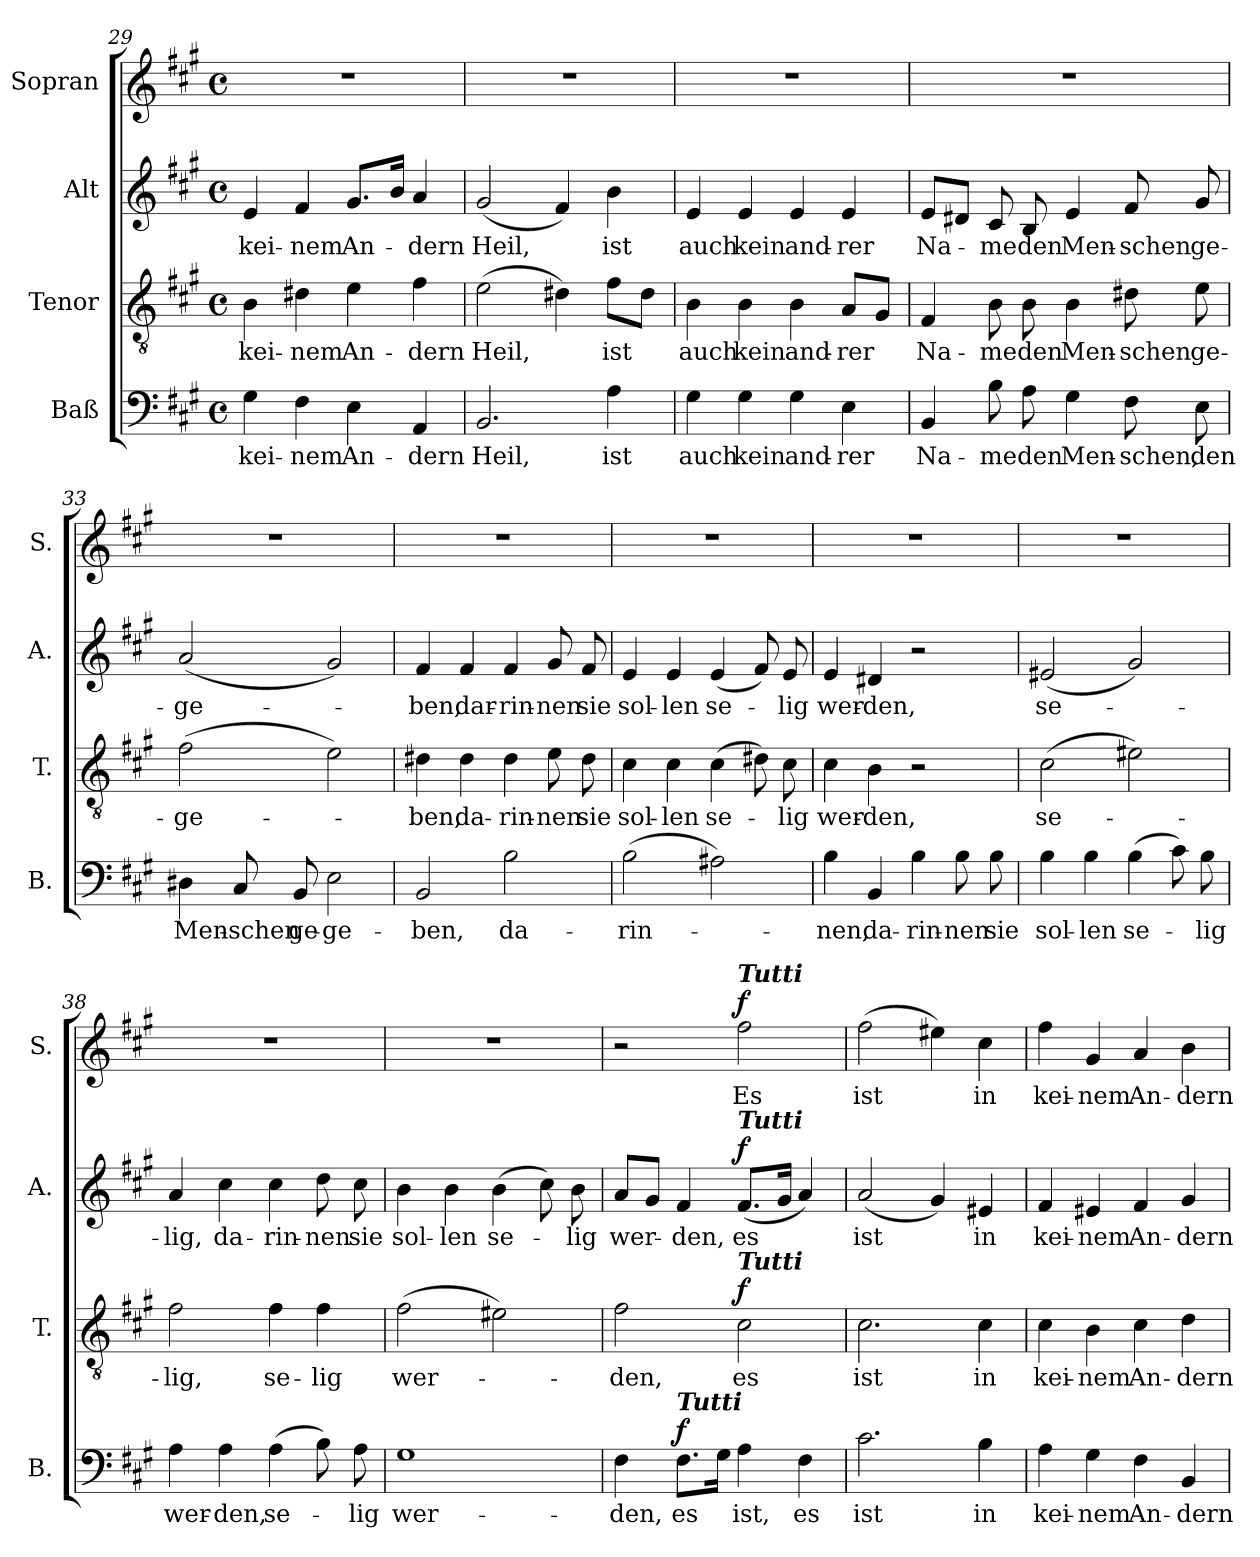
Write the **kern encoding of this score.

**kern	**text	**dynam	**kern	**text	**dynam	**kern	**text	**dynam	**kern	**text	**dynam
*part4	*part4	*part4	*part3	*part3	*part3	*part2	*part2	*part2	*part1	*part1	*part1
*staff4	*staff4	*staff4	*staff3	*staff3	*staff3	*staff2	*staff2	*staff2	*staff1	*staff1	*staff1
*I"Baß	*	*	*I"Tenor	*	*	*I"Alt	*	*	*I"Sopran	*	*
*I'B.	*	*	*I'T.	*	*	*I'A.	*	*	*I'S.	*	*
*clefF4	*	*	*clefGv2	*	*	*clefG2	*	*	*clefG2	*	*
*k[f#c#g#]	*	*	*k[f#c#g#]	*	*	*k[f#c#g#]	*	*	*k[f#c#g#]	*	*
*A:	*	*	*A:	*	*	*A:	*	*	*A:	*	*
*M4/4	*	*	*M4/4	*	*	*M4/4	*	*	*M4/4	*	*
*met(c)	*	*	*met(c)	*	*	*met(c)	*	*	*met(c)	*	*
=29	=29	=29	=29	=29	=29	=29	=29	=29	=29	=29	=29
!	!LO:LY:b	!	!	!LO:LY:b	!	!	!LO:LY:b	!	!	!	!
4G#\	kei-	.	4B\	kei-	.	4e/	kei-	.	1r	.	.
!	!LO:LY:b	!	!	!LO:LY:b	!	!	!LO:LY:b	!	!	!	!
4F#\	-nem	.	4d#X\	-nem	.	4f#/	-nem	.	.	.	.
!	!LO:LY:b	!	!	!LO:LY:b	!	!	!LO:LY:b	!	!	!	!
4E\	An-	.	4e\	An-	.	8.g#/L	An-	.	.	.	.
.	.	.	.	.	.	16b/Jk	.	.	.	.	.
!	!LO:LY:b	!	!	!LO:LY:b	!	!	!LO:LY:b	!	!	!	!
4AA/	-dern	.	4f#\	-dern	.	4a/	-dern	.	.	.	.
=30	=30	=30	=30	=30	=30	=30	=30	=30	=30	=30	=30
!	!LO:LY:b	!	!	!LO:LY:b	!	!	!LO:LY:b	!	!	!	!
2.BB/	Heil,	.	(>2e\	Heil,	.	(<2g#/	Heil,	.	1r	.	.
.	.	.	4d#X\)	.	.	4f#/)	.	.	.	.	.
!	!LO:LY:b	!	!	!LO:LY:b	!	!	!LO:LY:b	!	!	!	!
4A\	ist	.	8f#\L	ist	.	4b\	ist	.	.	.	.
.	.	.	8d#\J	.	.	.	.	.	.	.	.
!!LO:PB:g=z
=31	=31	=31	=31	=31	=31	=31	=31	=31	=31	=31	=31
!	!LO:LY:b	!	!	!LO:LY:b	!	!	!LO:LY:b	!	!	!	!
4G#\	auch	.	4B\	auch	.	4e/	auch	.	1r	.	.
!	!LO:LY:b	!	!	!LO:LY:b	!	!	!LO:LY:b	!	!	!	!
4G#\	kein	.	4B\	kein	.	4e/	kein	.	.	.	.
!	!LO:LY:b	!	!	!LO:LY:b	!	!	!LO:LY:b	!	!	!	!
4G#\	and-	.	4B\	and-	.	4e/	and-	.	.	.	.
!	!LO:LY:b	!	!	!LO:LY:b	!	!	!LO:LY:b	!	!	!	!
4E\	-rer	.	8A/L	-rer	.	4e/	-rer	.	.	.	.
.	.	.	8G#/J	.	.	.	.	.	.	.	.
=32	=32	=32	=32	=32	=32	=32	=32	=32	=32	=32	=32
!	!LO:LY:b	!	!	!LO:LY:b	!	!	!LO:LY:b	!	!	!	!
4BB/	Na-	.	4F#/	Na-	.	8e/L	Na-	.	1r	.	.
.	.	.	.	.	.	8d#X/J	.	.	.	.	.
!	!LO:LY:b	!	!	!LO:LY:b	!	!	!LO:LY:b	!	!	!	!
8B\	-me	.	8B\	-me	.	8c#/	-me	.	.	.	.
!	!LO:LY:b	!	!	!LO:LY:b	!	!	!LO:LY:b	!	!	!	!
8A\	den	.	8B\	den	.	8B/	den	.	.	.	.
!	!LO:LY:b	!	!	!LO:LY:b	!	!	!LO:LY:b	!	!	!	!
4G#\	Men-	.	4B\	Men-	.	4e/	Men-	.	.	.	.
!	!LO:LY:b	!	!	!LO:LY:b	!	!	!LO:LY:b	!	!	!	!
8F#\	-schen,	.	8d#X\	-schen	.	8f#/	-schen	.	.	.	.
!	!LO:LY:b	!	!	!LO:LY:b	!	!	!LO:LY:b	!	!	!	!
8E\	den	.	8e\	ge-	.	8g#/	ge-	.	.	.	.
=33	=33	=33	=33	=33	=33	=33	=33	=33	=33	=33	=33
!	!LO:LY:b	!	!	!LO:LY:b	!	!	!LO:LY:b	!	!	!	!
4D#X\	Men-	.	(>2f#\	-ge-	.	(<2a/	-ge-	.	1r	.	.
!	!LO:LY:b	!	!	!	!	!	!	!	!	!	!
8C#/	-schen	.	.	.	.	.	.	.	.	.	.
!	!LO:LY:b	!	!	!	!	!	!	!	!	!	!
8BB/	ge-	.	.	.	.	.	.	.	.	.	.
!	!LO:LY:b	!	!	!	!	!	!	!	!	!	!
2E\	-ge-	.	2e\)	.	.	2g#/)	.	.	.	.	.
=34	=34	=34	=34	=34	=34	=34	=34	=34	=34	=34	=34
!	!LO:LY:b	!	!	!LO:LY:b	!	!	!LO:LY:b	!	!	!	!
2BB/	-ben,	.	4d#X\	-ben,	.	4f#/	-ben,	.	1r	.	.
!	!	!	!	!LO:LY:b	!	!	!LO:LY:b	!	!	!	!
.	.	.	4d#\	da-	.	4f#/	dar-	.	.	.	.
!	!LO:LY:b	!	!	!LO:LY:b	!	!	!LO:LY:b	!	!	!	!
2B\	da-	.	4d#\	-rin-	.	4f#/	-rin-	.	.	.	.
!	!	!	!	!LO:LY:b	!	!	!LO:LY:b	!	!	!	!
.	.	.	8e\	-nen	.	8g#/	-nen	.	.	.	.
!	!	!	!	!LO:LY:b	!	!	!LO:LY:b	!	!	!	!
.	.	.	8d#\	sie	.	8f#/	sie	.	.	.	.
!!LO:LB:g=z
=35	=35	=35	=35	=35	=35	=35	=35	=35	=35	=35	=35
!	!LO:LY:b	!	!	!LO:LY:b	!	!	!LO:LY:b	!	!	!	!
(>2B\	-rin-	.	4c#\	sol-	.	4e/	sol-	.	1r	.	.
!	!	!	!	!LO:LY:b	!	!	!LO:LY:b	!	!	!	!
.	.	.	4c#\	-len	.	4e/	-len	.	.	.	.
!	!	!	!	!LO:LY:b	!	!	!LO:LY:b	!	!	!	!
2A#X\)	.	.	(>4c#\	se-	.	(<4e/	se-	.	.	.	.
.	.	.	8d#X\)	.	.	8f#/)	.	.	.	.	.
!	!	!	!	!LO:LY:b	!	!	!LO:LY:b	!	!	!	!
.	.	.	8c#\	-lig	.	8e/	-lig	.	.	.	.
=36	=36	=36	=36	=36	=36	=36	=36	=36	=36	=36	=36
!	!LO:LY:b	!	!	!LO:LY:b	!	!	!LO:LY:b	!	!	!	!
4B\	-nen,	.	4c#\	wer-	.	4e/	wer-	.	1r	.	.
!	!LO:LY:b	!	!	!LO:LY:b	!	!	!LO:LY:b	!	!	!	!
4BB/	da-	.	4B\	-den,	.	4d#X/	-den,	.	.	.	.
!	!LO:LY:b	!	!	!	!	!	!	!	!	!	!
4B\	-rin-	.	2r	.	.	2r	.	.	.	.	.
!	!LO:LY:b	!	!	!	!	!	!	!	!	!	!
8B\	-nen	.	.	.	.	.	.	.	.	.	.
!	!LO:LY:b	!	!	!	!	!	!	!	!	!	!
8B\	sie	.	.	.	.	.	.	.	.	.	.
=37	=37	=37	=37	=37	=37	=37	=37	=37	=37	=37	=37
!	!LO:LY:b	!	!	!LO:LY:b	!	!	!LO:LY:b	!	!	!	!
4B\	sol-	.	(>2c#\	se-	.	(<2e#X/	se-	.	1r	.	.
!	!LO:LY:b	!	!	!	!	!	!	!	!	!	!
4B\	-len	.	.	.	.	.	.	.	.	.	.
!	!LO:LY:b	!	!	!	!	!	!	!	!	!	!
(>4B\	se-	.	2e#X\)	.	.	2g#/)	.	.	.	.	.
8c#\)	.	.	.	.	.	.	.	.	.	.	.
!	!LO:LY:b	!	!	!	!	!	!	!	!	!	!
8B\	-lig	.	.	.	.	.	.	.	.	.	.
=38	=38	=38	=38	=38	=38	=38	=38	=38	=38	=38	=38
!	!LO:LY:b	!	!	!LO:LY:b	!	!	!LO:LY:b	!	!	!	!
4A\	wer-	.	2f#\	-lig,	.	4a/	-lig,	.	1r	.	.
!	!LO:LY:b	!	!	!	!	!	!LO:LY:b	!	!	!	!
4A\	-den,	.	.	.	.	4cc#\	da-	.	.	.	.
!	!LO:LY:b	!	!	!LO:LY:b	!	!	!LO:LY:b	!	!	!	!
(>4A\	se-	.	4f#\	se-	.	4cc#\	-rin-	.	.	.	.
!	!	!	!	!LO:LY:b	!	!	!LO:LY:b	!	!	!	!
8B\)	.	.	4f#\	-lig	.	8dd\	-nen	.	.	.	.
!	!LO:LY:b	!	!	!	!	!	!LO:LY:b	!	!	!	!
8A\	-lig	.	.	.	.	8cc#\	sie	.	.	.	.
=39	=39	=39	=39	=39	=39	=39	=39	=39	=39	=39	=39
!	!LO:LY:b	!	!	!LO:LY:b	!	!	!LO:LY:b	!	!	!	!
1G#	wer-	.	(>2f#\	wer-	.	4b\	sol-	.	1r	.	.
!	!	!	!	!	!	!	!LO:LY:b	!	!	!	!
.	.	.	.	.	.	4b\	-len	.	.	.	.
!	!	!	!	!	!	!	!LO:LY:b	!	!	!	!
.	.	.	2e#X\)	.	.	(>4b\	se-	.	.	.	.
.	.	.	.	.	.	8cc#\)	.	.	.	.	.
!	!	!	!	!	!	!	!LO:LY:b	!	!	!	!
.	.	.	.	.	.	8b\	-lig	.	.	.	.
!!LO:LB:g=z
=40	=40	=40	=40	=40	=40	=40	=40	=40	=40	=40	=40
!	!LO:LY:b	!	!	!LO:LY:b	!	!	!LO:LY:b	!	!	!	!
4F#\	-den,	.	2f#\	-den,	.	8a/L	wer-	.	2r	.	.
.	.	.	.	.	.	8g#/J	.	.	.	.	.
!LO:TX:a:Bi:t=Tutti	!	!	!	!	!	!	!	!	!	!	!
!	!LO:LY:b	!LO:DY:a	!	!	!	!	!LO:LY:b	!	!	!	!
8.F#\L	es	f	.	.	.	4f#/	-den,	.	.	.	.
16G#\Jk	.	.	.	.	.	.	.	.	.	.	.
!	!	!	!	!	!	!	!	!	!LO:TX:a:Bi:t=Tutti	!	!
!	!	!	!	!	!	!LO:TX:a:Bi:t=Tutti	!	!	!	!	!
!	!	!	!LO:TX:a:Bi:t=Tutti	!	!	!	!	!	!	!	!
!	!LO:LY:b	!	!	!LO:LY:b	!LO:DY:a	!	!LO:LY:b	!LO:DY:a	!	!LO:LY:b	!LO:DY:a
4A\	ist,	.	2c#\	es	f	(<8.f#/L	es	f	2ff#\	Es	f
.	.	.	.	.	.	16g#/Jk	.	.	.	.	.
!	!LO:LY:b	!	!	!	!	!	!	!	!	!	!
4F#\	es	.	.	.	.	4a/)	.	.	.	.	.
=41	=41	=41	=41	=41	=41	=41	=41	=41	=41	=41	=41
!	!LO:LY:b	!	!	!LO:LY:b	!	!	!LO:LY:b	!	!	!LO:LY:b	!
2.c#\	ist	.	2.c#\	ist	.	(<2a/	ist	.	(>2ff#\	ist	.
.	.	.	.	.	.	4g#/)	.	.	4ee#X\)	.	.
!	!LO:LY:b	!	!	!LO:LY:b	!	!	!LO:LY:b	!	!	!LO:LY:b	!
4B\	in	.	4c#\	in	.	4e#X/	in	.	4cc#\	in	.
=42	=42	=42	=42	=42	=42	=42	=42	=42	=42	=42	=42
!	!LO:LY:b	!	!	!LO:LY:b	!	!	!LO:LY:b	!	!	!LO:LY:b	!
4A\	kei-	.	4c#\	kei-	.	4f#/	kei-	.	4ff#\	kei-	.
!	!LO:LY:b	!	!	!LO:LY:b	!	!	!LO:LY:b	!	!	!LO:LY:b	!
4G#\	-nem	.	4B\	-nem	.	4e#X/	-nem	.	4g#/	-nem	.
!	!LO:LY:b	!	!	!LO:LY:b	!	!	!LO:LY:b	!	!	!LO:LY:b	!
4F#\	An-	.	4c#\	An-	.	4f#/	An-	.	4a/	An-	.
!	!LO:LY:b	!	!	!LO:LY:b	!	!	!LO:LY:b	!	!	!LO:LY:b	!
4BB/	-dern	.	4d\	-dern	.	4g#/	-dern	.	4b\	-dern	.
=	=	=	=	=	=	=	=	=	=	=	=
*-	*-	*-	*-	*-	*-	*-	*-	*-	*-	*-	*-
